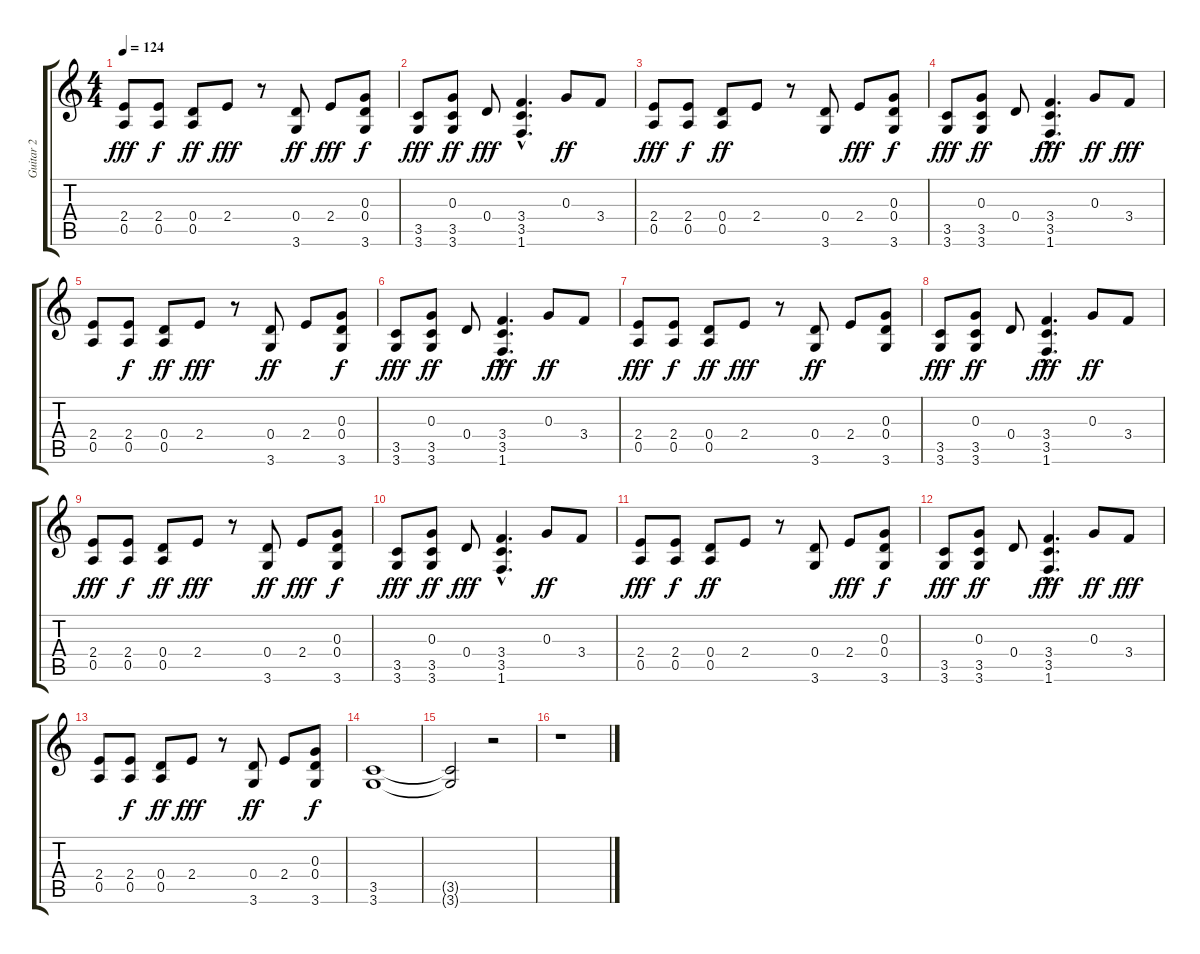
\track ("Guitar 2" "Guitar 2") {instrument distortionguitar}
\staff {score tabs}
\tuning (E4 B3 G3 D3 A2 E2) {hide}
\ts (4 4)
\tempo 124
\clef g2
\ks c
(2.4 0.5).8{dy fff} (2.4 0.5).8{dy f} (0.4 0.5).8{dy ff} 2.4.8{dy fff} r.8 (0.4 3.6).8{dy ff} 2.4.8{dy fff} (0.3 0.4 3.6).8{dy f} |
(3.5 3.6).8{dy fff} (0.3 3.5 3.6).8{dy ff} 0.4.8{dy fff} (3.4{hac} 3.5{hac} 1.6{hac}).4{d} 0.3.8{dy ff} 3.4.8 |
(2.4 0.5).8{dy fff} (2.4 0.5).8{dy f} (0.4 0.5).8{dy ff} 2.4.8 r.8 (0.4 3.6).8 2.4.8{dy fff} (0.3 0.4 3.6).8{dy f} |
(3.5 3.6).8{dy fff} (0.3 3.5 3.6).8{dy ff} 0.4.8 (3.4{hac} 3.5{hac} 1.6{hac}).4{d dy fff} 0.3.8{dy ff} 3.4.8{dy fff} |
(2.4 0.5).8 (2.4 0.5).8{dy f} (0.4 0.5).8{dy ff} 2.4.8{dy fff} r.8 (0.4 3.6).8{dy ff} 2.4.8 (0.3 0.4 3.6).8{dy f} |
(3.5 3.6).8{dy fff} (0.3 3.5 3.6).8{dy ff} 0.4.8 (3.4{hac} 3.5{hac} 1.6{hac}).4{d dy fff} 0.3.8{dy ff} 3.4.8 |
(2.4 0.5).8{dy fff} (2.4 0.5).8{dy f} (0.4 0.5).8{dy ff} 2.4.8{dy fff} r.8 (0.4 3.6).8{dy ff} 2.4.8 (0.3 0.4 3.6).8 |
(3.5 3.6).8{dy fff} (0.3 3.5 3.6).8{dy ff} 0.4.8 (3.4{hac} 3.5{hac} 1.6{hac}).4{d dy fff} 0.3.8{dy ff} 3.4.8 |
(2.4 0.5).8{dy fff} (2.4 0.5).8{dy f} (0.4 0.5).8{dy ff} 2.4.8{dy fff} r.8 (0.4 3.6).8{dy ff} 2.4.8{dy fff} (0.3 0.4 3.6).8{dy f} |
(3.5 3.6).8{dy fff} (0.3 3.5 3.6).8{dy ff} 0.4.8{dy fff} (3.4{hac} 3.5{hac} 1.6{hac}).4{d} 0.3.8{dy ff} 3.4.8 |
(2.4 0.5).8{dy fff} (2.4 0.5).8{dy f} (0.4 0.5).8{dy ff} 2.4.8 r.8 (0.4 3.6).8 2.4.8{dy fff} (0.3 0.4 3.6).8{dy f} |
(3.5 3.6).8{dy fff} (0.3 3.5 3.6).8{dy ff} 0.4.8 (3.4{hac} 3.5{hac} 1.6{hac}).4{d dy fff} 0.3.8{dy ff} 3.4.8{dy fff} |
(2.4 0.5).8 (2.4 0.5).8{dy f} (0.4 0.5).8{dy ff} 2.4.8{dy fff} r.8 (0.4 3.6).8{dy ff} 2.4.8 (0.3 0.4 3.6).8{dy f} |
(3.5 3.6).1 |
(3.5{t} 3.6{t}).2 r.2 |
r.1
